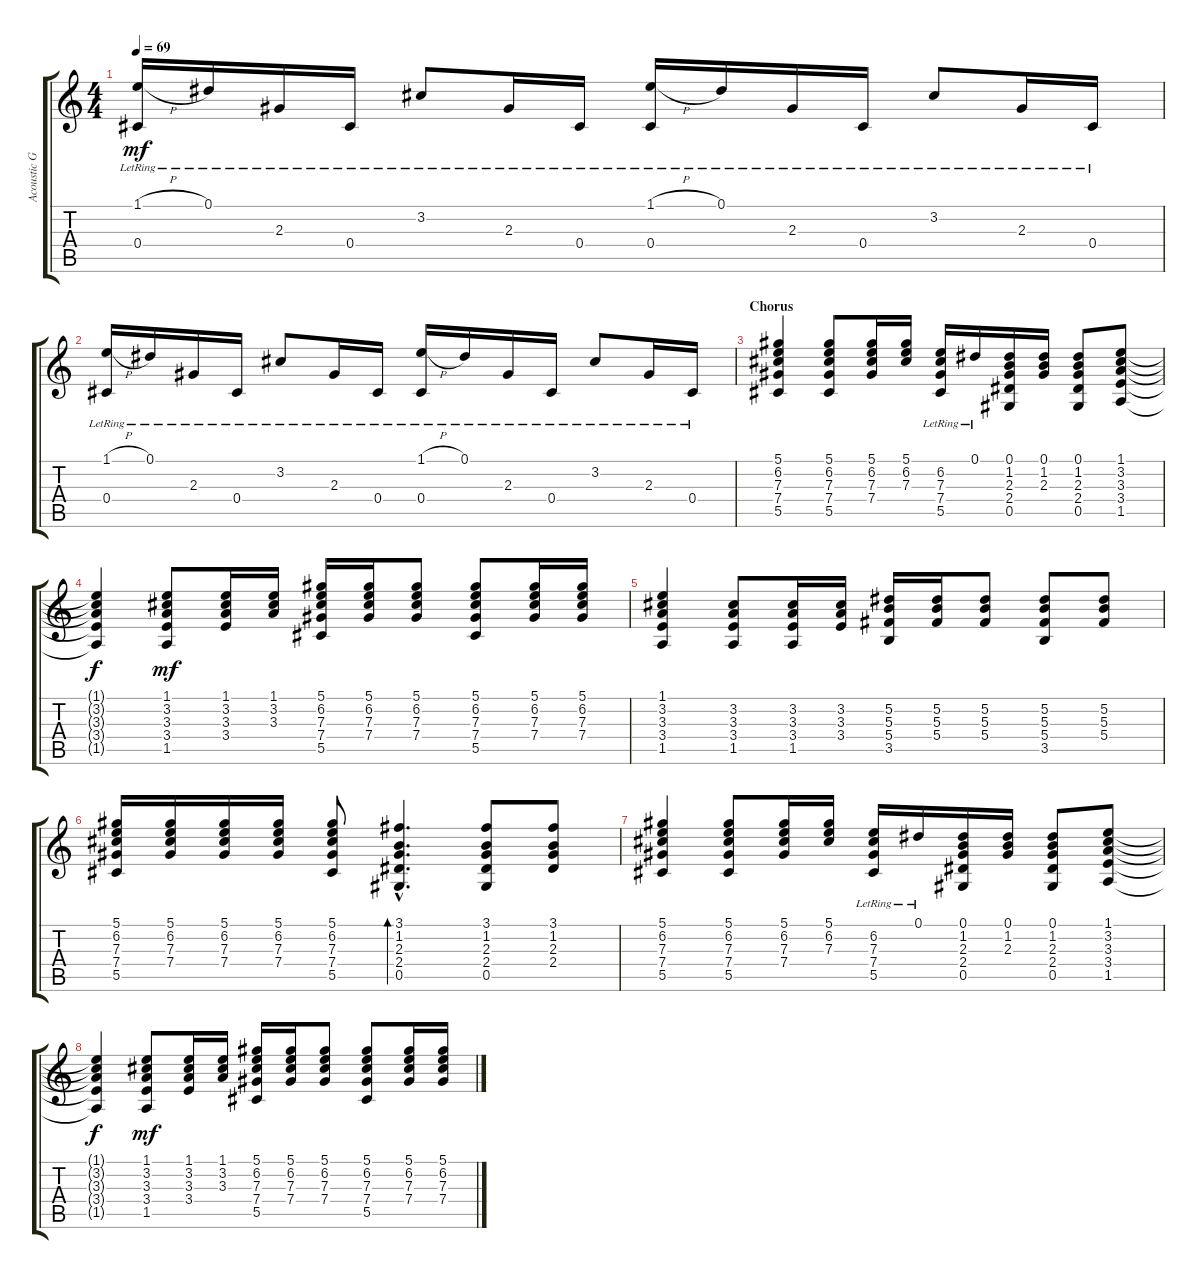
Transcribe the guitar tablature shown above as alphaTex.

\track ("Acoustic Guitar II" "Acoustic G") {instrument acousticguitarnylon}
\staff {score tabs}
\tuning (Eb4 Bb3 Gb3 Db3 Ab2 Eb2) {hide}
\ts (4 4)
\tempo 69
\clef g2
\ks c
(1.1{h} 0.4{lr}).16{dy mf} 0.1{lr}.16 2.3{lr}.16 0.4{lr}.16 3.2{lr}.8 2.3{lr}.16 0.4{lr}.16 (1.1{h} 0.4{lr}).16 0.1{lr}.16 2.3{lr}.16 0.4{lr}.16 3.2{lr}.8 2.3{lr}.16 0.4{lr}.16 |
(1.1{h} 0.4{lr}).16 0.1{lr}.16 2.3{lr}.16 0.4{lr}.16 3.2{lr}.8 2.3{lr}.16 0.4{lr}.16 (1.1{h} 0.4{lr}).16 0.1{lr}.16 2.3{lr}.16 0.4{lr}.16 3.2{lr}.8 2.3{lr}.16 0.4{lr}.16 |
\section ("" "Chorus")
(5.1 6.2 7.3 7.4 5.5).4 (5.1 6.2 7.3 7.4 5.5).8 (5.1 6.2 7.3 7.4).16 (5.1 6.2 7.3).16 (6.2{lr} 7.3{lr} 7.4{lr} 5.5{lr}).16 0.1{lr}.16 (0.1 1.2 2.3 2.4 0.5).16 (0.1 1.2 2.3).16 (0.1 1.2 2.3 2.4 0.5).8 (1.1 3.2 3.3 3.4 1.5).8 |
(1.1{t} 3.2{t} 3.3{t} 3.4{t} 1.5{t}).4{dy f} (1.1 3.2 3.3 3.4 1.5).8{dy mf} (1.1 3.2 3.3 3.4).16 (1.1 3.2 3.3).16 (5.1 6.2 7.3 7.4 5.5).16 (5.1 6.2 7.3 7.4).16 (5.1 6.2 7.3 7.4).8 (5.1 6.2 7.3 7.4 5.5).8 (5.1 6.2 7.3 7.4).16 (5.1 6.2 7.3 7.4).16 |
(1.1 3.2 3.3 3.4 1.5).4 (3.2 3.3 3.4 1.5).8 (3.2 3.3 3.4 1.5).16 (3.2 3.3 3.4).16 (5.2 5.3 5.4 3.5).16 (5.2 5.3 5.4).16 (5.2 5.3 5.4).8 (5.2 5.3 5.4 3.5).8 (5.2 5.3 5.4).8 |
(5.1 6.2 7.3 7.4 5.5).16 (5.1 6.2 7.3 7.4).16 (5.1 6.2 7.3 7.4).16 (5.1 6.2 7.3 7.4).16 (5.1 6.2 7.3 7.4 5.5).8 (3.1{hac} 1.2{hac} 2.3{hac} 2.4{hac} 0.5{hac}).4{d bd 120} (3.1 1.2 2.3 2.4 0.5).8 (3.1 1.2 2.3 2.4).8 |
(5.1 6.2 7.3 7.4 5.5).4 (5.1 6.2 7.3 7.4 5.5).8 (5.1 6.2 7.3 7.4).16 (5.1 6.2 7.3).16 (6.2{lr} 7.3{lr} 7.4{lr} 5.5{lr}).16 0.1{lr}.16 (0.1 1.2 2.3 2.4 0.5).16 (0.1 1.2 2.3).16 (0.1 1.2 2.3 2.4 0.5).8 (1.1 3.2 3.3 3.4 1.5).8 |
(1.1{t} 3.2{t} 3.3{t} 3.4{t} 1.5{t}).4{dy f} (1.1 3.2 3.3 3.4 1.5).8{dy mf} (1.1 3.2 3.3 3.4).16 (1.1 3.2 3.3).16 (5.1 6.2 7.3 7.4 5.5).16 (5.1 6.2 7.3 7.4).16 (5.1 6.2 7.3 7.4).8 (5.1 6.2 7.3 7.4 5.5).8 (5.1 6.2 7.3 7.4).16 (5.1 6.2 7.3 7.4).16
